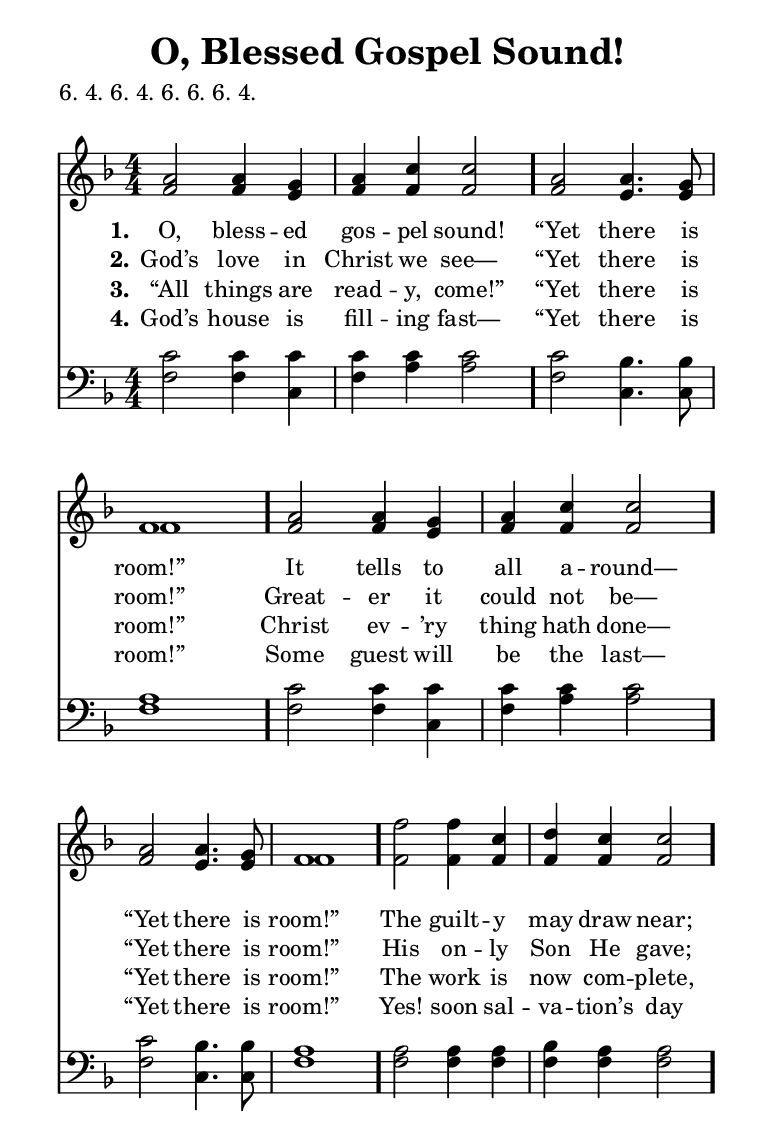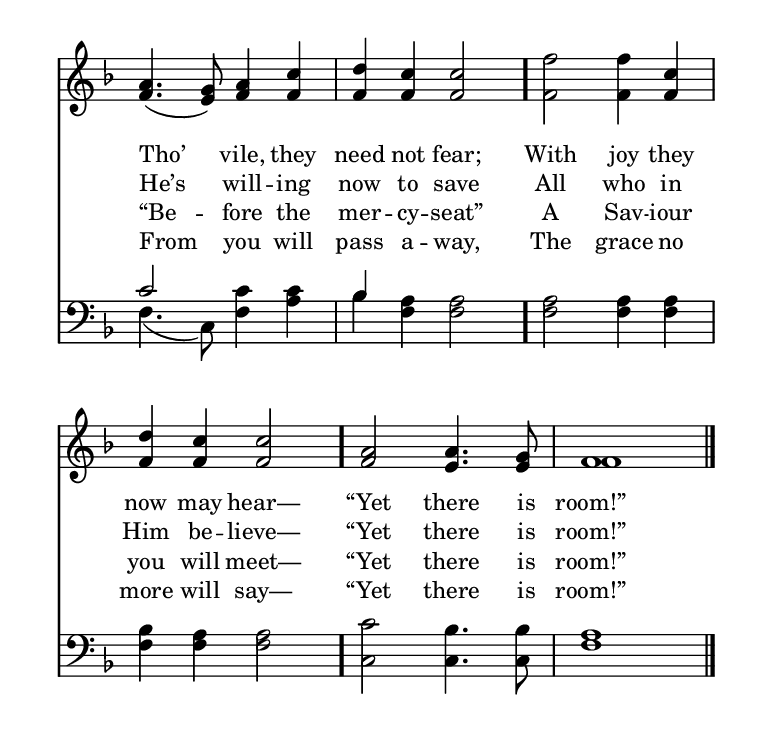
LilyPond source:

\include "common/global.ily"
\paper {
  \include "common/paper.ily"
  ragged-bottom = ##t
  ragged-last-bottom = ##t
  systems-per-page = #(cond (is-eogsized 3) (#t #f))
  %page-count = ##f
}

\header{
  hymnnumber = "56"
  title = "O, Blessed Gospel Sound!"
  tunename = "Happy Land"
  meter = "6. 4. 6. 4. 6. 6. 6. 4."
  %poet = ""
  %composer = ""
  %copyright = ""
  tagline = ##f
}

% for fermata in MIDI
ta = { \tempo 4=120 }
tb = { \tempo 4=60  }

patternAA = { c2       c4 c4 | c4 c4 c2 }
patternAB = { c4.( c8) c4 c4 | c4 c4 c2 }

patternBA = { c2 c4. c8 | c1 }

global = {
  \include "common/overrides.ily"
  \override Staff.TimeSignature.style = #'numbered
  \time 4/4
  \override Score.MetronomeMark.transparent = ##t % hide all fermata changes too
  \ta
  \key f \major
  %\partial 4
  \autoBeamOff
}

notesSoprano = {
\global
\relative c'' {

  \changePitch \patternAA { a a g | a c c }
  \changePitch \patternBA { a a g | f }
  \changePitch \patternAA { a a g | a c c }
  \changePitch \patternBA { a a g | f }

  \changePitch \patternAA { f' f c | d c c }
  \changePitch \patternAB { a g a c | d c c }
  \changePitch \patternAA { f f c | d c c }
  \changePitch \patternBA { a a g | f }

  \bar "|."

}
}

notesAlto = {
\global
\relative e' {

  \changePitch \patternAA { f f e | f f f }
  \changePitch \patternBA { f e e | f }
  \changePitch \patternAA { f f e | f f f }
  \changePitch \patternBA { f e e | f }

  \changePitch \patternAA { f f f | f f f }
  \changePitch \patternAB { f e f f | f f f }
  \changePitch \patternAA { f f f | f f f }
  \changePitch \patternBA { f e e | f }

}
}

notesTenor = {
\global
\relative a {

  \changePitch \patternAA { c c c | c c c }
  \changePitch \patternBA { c bes bes | a }
  \changePitch \patternAA { c c c | c c c }
  \changePitch \patternBA { c bes bes | a }

  \changePitch \patternAA { a a a | bes a a }
  \changePitch \patternAA { c c c | bes a a }
  \changePitch \patternAA { a a a | bes a a }
  \changePitch \patternBA { c bes bes | a }

}
}

notesBass = {
\global
\relative f {

  \changePitch \patternAA { f f c | f a a }
  \changePitch \patternBA { f c c | f }
  \changePitch \patternAA { f f c | f a a }
  \changePitch \patternBA { f c c | f }

  \changePitch \patternAA { f f f | f f f }
  \changePitch \patternAB { f c f a | bes f f }
  \changePitch \patternAA { f f f | f f f }
  \changePitch \patternBA { c c c | f }

}
}

wordsA = \lyricmode {
\set stanza = "1."

O, bless -- ed gos -- pel sound! \bar "."
“Yet there is room!” \bar "."
It tells to all a -- round— \bar "."
“Yet there is room!” \bar "."
The guilt -- y may draw near; \bar "." \break
Tho’ vile, they need not fear; \bar "."
With joy they now may hear— \bar "."
“Yet there is room!” \bar "."

}

wordsB = \lyricmode {
\set stanza = "2."

God’s love in Christ we see—
“Yet there is room!”
Great -- er it could not be—
“Yet there is room!”
His on -- ly Son He gave;
He’s will -- ing now to save
All who in Him be -- lieve—
“Yet there is room!”

}

wordsC = \lyricmode {
\set stanza = "3."

“All things are read -- y, come!”
“Yet there is room!”
Christ ev -- ’ry thing hath done—
“Yet there is room!”
The work is now com -- plete,
“Be -- fore the mer -- cy -- seat”
A Sav -- iour you will meet—
“Yet there is room!”

}

wordsD = \lyricmode {
\set stanza = "4."

God’s house is fill -- ing fast—
“Yet there is room!”
Some guest will be the last—
“Yet there is room!”
Yes! soon sal -- va -- tion’s day
From you will pass a -- way,
The grace no more will say—
“Yet there is room!”

}

\score {
  \context ChoirStaff <<
    \context Staff = upper <<
      \set ChoirStaff.systemStartDelimiter = #'SystemStartBar
      \set ChoirStaff.printPartCombineTexts = ##f
      \partcombine #'(2 . 9) \notesSoprano \notesAlto
      \context NullVoice = sopranos { \voiceOne << \notesSoprano >> }
      \context NullVoice = altos { \voiceTwo << \notesAlto >> }
      \context Lyrics = one   \lyricsto sopranos \wordsA
      \context Lyrics = two   \lyricsto sopranos \wordsB
      \context Lyrics = three \lyricsto sopranos \wordsC
      \context Lyrics = four  \lyricsto sopranos \wordsD
    >>
    \context Staff = men <<
      \clef bass
      \set ChoirStaff.printPartCombineTexts = ##f
      \partcombine #'(2 . 9) \notesTenor \notesBass
      \context NullVoice = tenors { \voiceOne << \notesTenor >> }
      \context NullVoice = basses { \voiceTwo << \notesBass >> }
    >>
  >>
  \layout {
    \include "common/layout.ily"
  }
  \midi{
    \include "common/midi.ily"
  }
}

\version "2.19.49"  % necessary for upgrading to future LilyPond versions.

% vi:set et ts=2 sw=2 ai nocindent syntax=lilypond:
